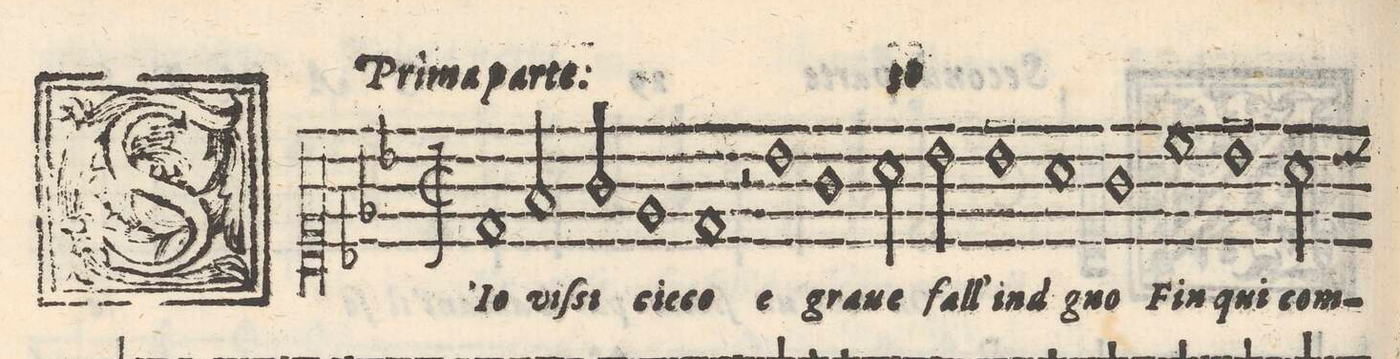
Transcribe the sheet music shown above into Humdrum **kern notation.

**kern	**text
*I"CANTO	*
*clefC1	*
*k[b-e-]	*
*met(C|)	*
*M2/2	*
1d	S'Io
=2-	=2-
2f/	vi-
2g/	ſsi
=3-	=3-
1e-	cie-
=4-	=4-
1d	-co
=5-	=5-
2r	.
1b-\	e
=6-	=6-
1g\	gra-
=7-	=7-
2a\	-ve
=8-	=8-
2b-\	fall'
1b-\	in-
=9-	=9-
1a\	-d-
=10-	=10-
1g\	-gno
=11-	=11-
1cc\	Fin
=12-	=12-
1b-\	qui
=13-	=13-
2a\	com-
=14-	=14-
*-	*-
